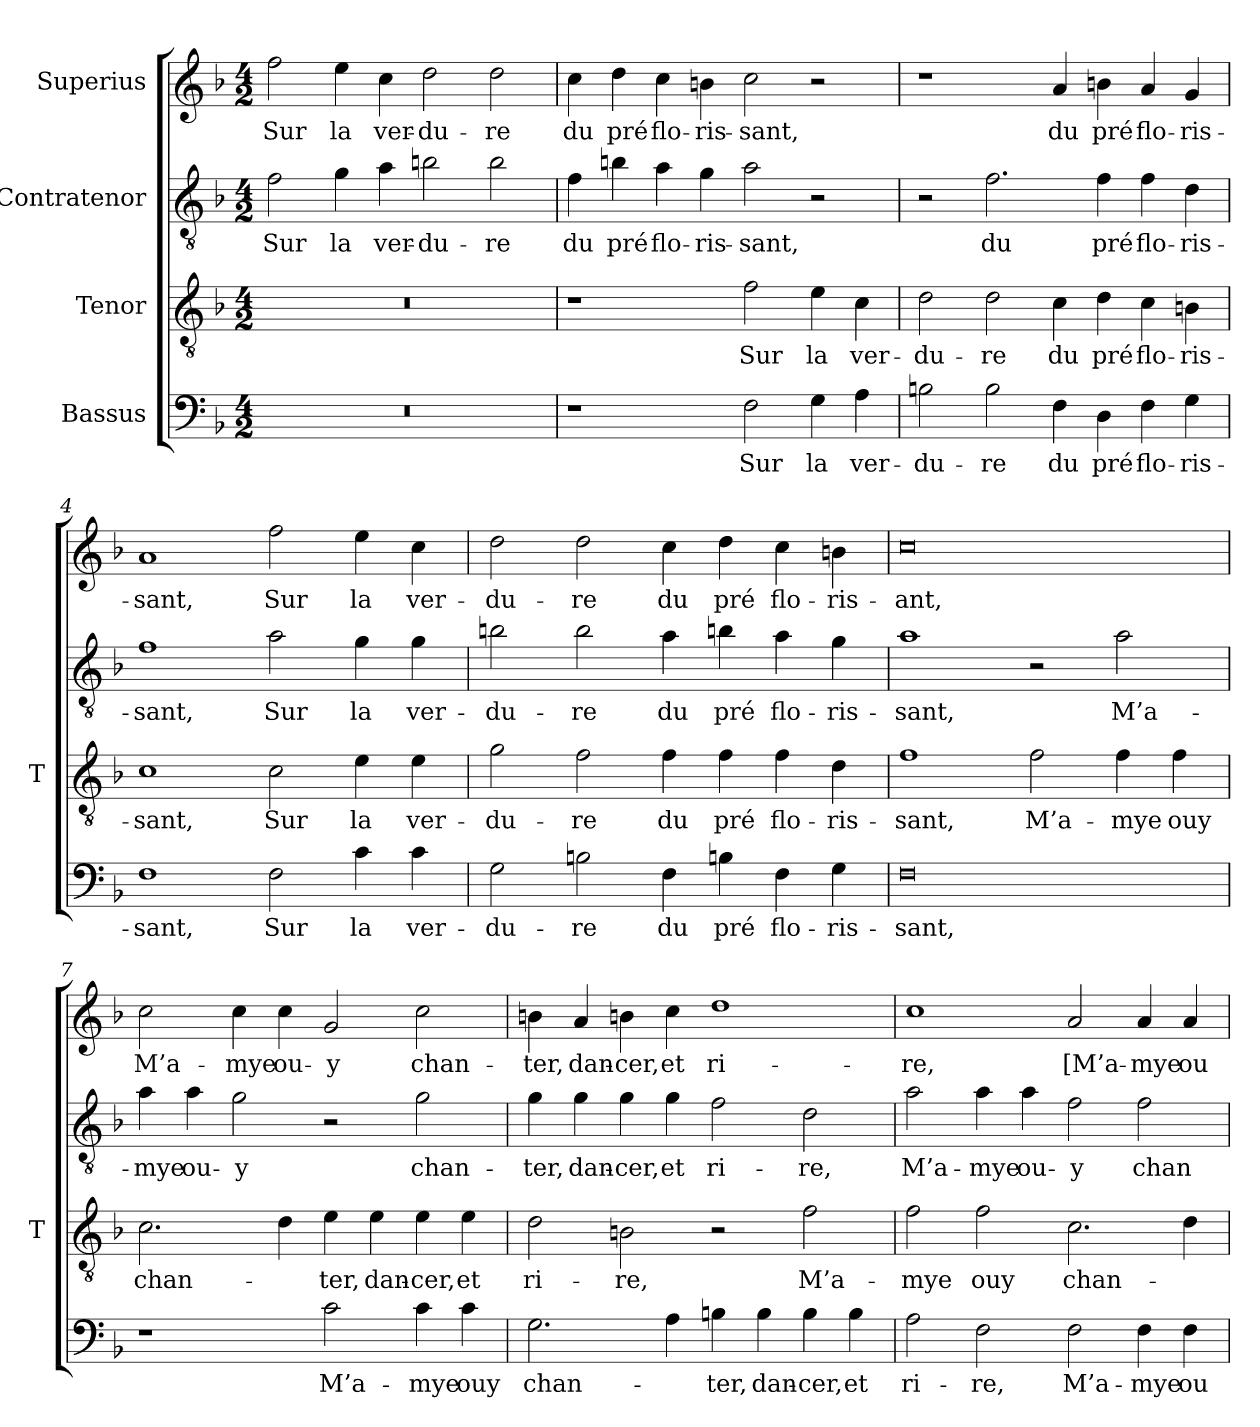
**kern	**text	**kern	**text	**kern	**text	**kern	**text
*part4	*part4	*part3	*part3	*part2	*part2	*part1	*part1
*staff4	*staff4	*staff3	*staff3	*staff2	*staff2	*staff1	*staff1
*I"Bassus	*	*I"Tenor	*	*I"Contratenor	*	*I"Superius	*
*	*	*I'T	*	*	*	*	*
*clefF4	*	*clefGv2	*	*clefGv2	*	*clefG2	*
*k[b-]	*	*k[b-]	*	*k[b-]	*	*k[b-]	*
*M4/2	*	*M4/2	*	*M4/2	*	*M4/2	*
=1	=1	=1	=1	=1	=1	=1	=1
0r	.	0r	.	2f	-Sur	2ff	-Sur
.	.	.	.	4g	-la	4ee	-la
.	.	.	.	4a	ver-	4cc	ver-
.	.	.	.	2bn	du-	2dd	du-
.	.	.	.	2b	-re	2dd	-re
=2	=2	=2	=2	=2	=2	=2	=2
1r	.	1r	.	4f	-du	4cc	-du
.	.	.	.	4bn	-pré	4dd	-pré
.	.	.	.	4a	flo-	4cc	flo-
.	.	.	.	4g	ris-	4bn	ris-
2F	-Sur	2f	-Sur	2a	-sant,	2cc	-sant,
4G	-la	4e	-la	2r	.	2r	.
4A	ver-	4c	ver-	.	.	.	.
=3	=3	=3	=3	=3	=3	=3	=3
2Bn	du-	2d	du-	2r	.	1r	.
2B	-re	2d	-re	2.f	-du	.	.
4F	-du	4c	-du	.	.	4a	-du
4D	-pré	4d	-pré	4f	-pré	4bn	-pré
4F	flo-	4c	flo-	4f	flo-	4a	flo-
4G	ris-	4Bn	ris-	4d	ris-	4g	ris-
=4	=4	=4	=4	=4	=4	=4	=4
1F	-sant,	1c	-sant,	1f	-sant,	1a	-sant,
2F	-Sur	2c	-Sur	2a	-Sur	2ff	-Sur
4c	-la	4e	-la	4g	-la	4ee	-la
4c	ver-	4e	ver-	4g	ver-	4cc	ver-
=5	=5	=5	=5	=5	=5	=5	=5
2G	du-	2g	du-	2bn	du-	2dd	du-
2Bn	-re	2f	-re	2b	-re	2dd	-re
4F	-du	4f	-du	4a	-du	4cc	-du
4Bn	-pré	4f	-pré	4bn	-pré	4dd	-pré
4F	flo-	4f	flo-	4a	flo-	4cc	flo-
4G	ris-	4d	ris-	4g	ris-	4bn	ris-
=6	=6	=6	=6	=6	=6	=6	=6
0F	-sant,	1f	-sant,	1a	-sant,	0cc	-ant,
.	.	2f	M’a-	2r	.	.	.
.	.	4f	-mye	2a	M’a-	.	.
.	.	4f	-ouy	.	.	.	.
=7	=7	=7	=7	=7	=7	=7	=7
1r	.	2.c	chan-	4a	-mye	2cc	M’a-
.	.	.	.	4a	ou-	.	.
.	.	.	.	2g	-y	4cc	-mye
.	.	4d	.	.	.	4cc	ou-
2c	M’a-	4e	-ter,	2r	.	2g	-y
.	.	4e	dan-	.	.	.	.
4c	-mye	4e	-cer,	2g	chan-	2cc	chan-
4c	-ouy	4e	-et	.	.	.	.
=8	=8	=8	=8	=8	=8	=8	=8
2.G	chan-	2d	ri-	4g	-ter,	4bn	-ter,
.	.	.	.	4g	dan-	4a	dan-
.	.	2Bn	-re,	4g	-cer,	4bn	-cer,
4A	.	.	.	4g	-et	4cc	-et
4Bn	-ter,	2r	.	2f	ri-	1dd	ri-
4B	dan-	.	.	.	.	.	.
4B	-cer,	2f	M’a-	2d	-re,	.	.
4B	-et	.	.	.	.	.	.
=9	=9	=9	=9	=9	=9	=9	=9
2A	ri-	2f	-mye	2a	M’a-	1cc	-re,
2F	-re,	2f	-ouy	4a	-mye	.	.
.	.	.	.	4a	ou-	.	.
2F	M’a-	2.c	chan-	2f	-y	2a	[M’a-
4F	-mye	.	.	2f	chan-	4a	-mye
4F	ou-	4d	.	.	.	4a	ou-
=	=	=	=	=	=	=	=
*-	*-	*-	*-	*-	*-	*-	*-
